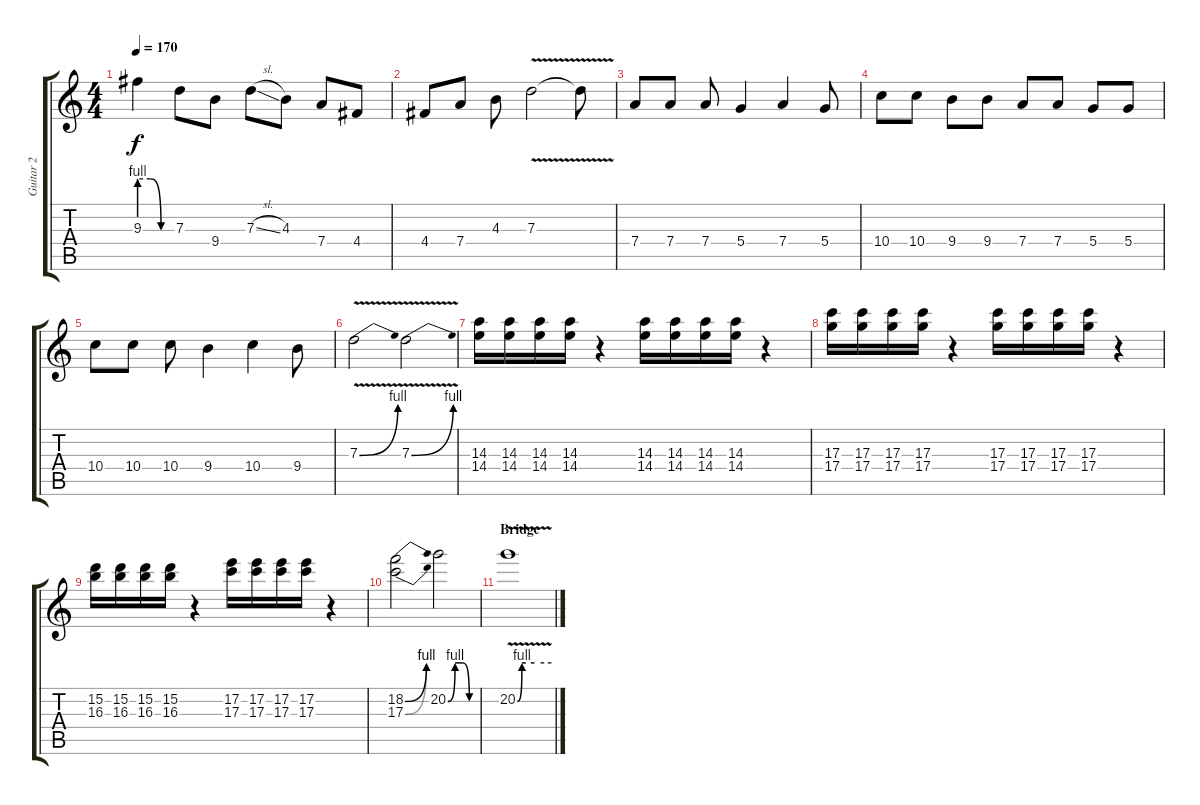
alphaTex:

\track ("Guitar 2" "Guitar 2") {instrument distortionguitar}
\staff {score tabs}
\tuning (E4 B3 G3 D3 A2 E2) {hide}
\ts (4 4)
\tempo 170
\clef g2
\ks c
9.3{be (custom 0 4 20 4 40 0 60 0)}.4{dy f} 7.3.8 9.4.8 7.3{sl}.8 4.3.8 7.4.8 4.4.8 |
4.4.8 7.4.8 4.3.8 7.3{v}.2 7.3{t}.8 |
7.4.8 7.4.8 7.4.8 5.4.4 7.4.4 5.4.8 |
10.4.8 10.4.8 9.4.8 9.4.8 7.4.8 7.4.8 5.4.8 5.4.8 |
10.4.8 10.4.8 10.4.8 9.4.4 10.4.4 9.4.8 |
7.3{be (bend 0 0 60 4) v}.2 7.3{be (bend 0 0 60 4) v}.2 |
(14.3 14.4).16 (14.3 14.4).16 (14.3 14.4).16 (14.3 14.4).16 r.4 (14.3 14.4).16 (14.3 14.4).16 (14.3 14.4).16 (14.3 14.4).16 r.4 |
(17.3 17.4).16 (17.3 17.4).16 (17.3 17.4).16 (17.3 17.4).16 r.4 (17.3 17.4).16 (17.3 17.4).16 (17.3 17.4).16 (17.3 17.4).16 r.4 |
(15.2 16.3).16 (15.2 16.3).16 (15.2 16.3).16 (15.2 16.3).16 r.4 (17.2 17.3).16 (17.2 17.3).16 (17.2 17.3).16 (17.2 17.3).16 r.4 |
(18.2{be (bend 0 0 60 4)} 17.3{be (bend 0 0 60 4)}).2 20.2{be (custom 0 0 15 4 30 4 45 0 60 0)}.2 |
\section ("" "Bridge")
20.2{be (custom 0 0 8 4 15 4 30 4 60 4) v}.1
